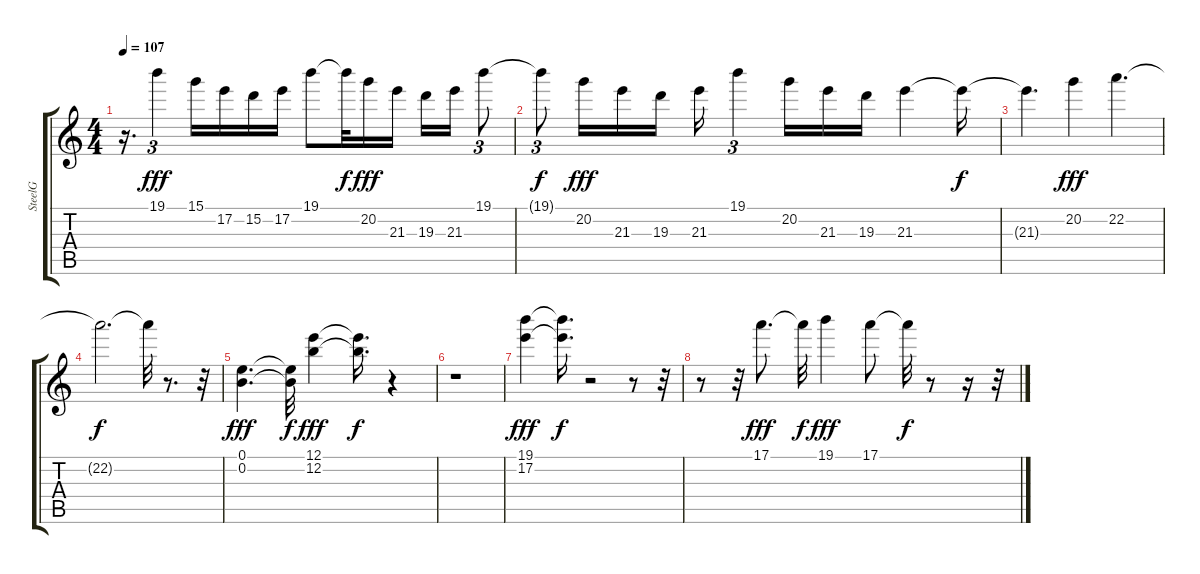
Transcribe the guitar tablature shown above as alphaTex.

\track ("SteelG" "SteelG") {instrument acousticguitarsteel}
\staff {score tabs}
\tuning (E4 B3 G3 D3 A2 E2) {hide}
\ts (4 4)
\tempo 107
\clef g2
\ks c
r.16{d dy f} 19.1.4{tu (3 2) dy fff} 15.1.16 17.2.16 15.2.16 17.2.16 19.1.8 19.1{t}.32{dy f} 20.2.16{dy fff} 21.3.16 19.3.16 21.3.16 19.1.8{tu (3 2)} |
19.1{t}.8{tu (3 2) dy f} 20.2.16{dy fff} 21.3.16 19.3.16 21.3.16 19.1.4{tu (3 2)} 20.2.16 21.3.16 19.3.16 21.3.4 21.3{t}.16{dy f} |
21.3{t}.4{d} 20.2.4{dy fff} 22.2.4{d} |
22.2{t}.2{d dy f} 22.2{t}.32 r.8{d} r.32 |
(0.1 0.2).4{d dy fff} (0.1{t} 0.2{t}).32{dy f} (12.1 12.2).4{dy fff} (12.1{t} 12.2{t}).16{d dy f} r.4 |
r.1 |
(19.1 17.2).4{dy fff} (19.1{t} 17.2{t}).16{d dy f} r.2 r.8 r.32 |
r.8 r.32 17.1.8{d dy fff} 17.1{t}.32{dy f} 19.1.4{dy fff} 17.1.8 17.1{t}.32{dy f} r.8 r.16 r.32
